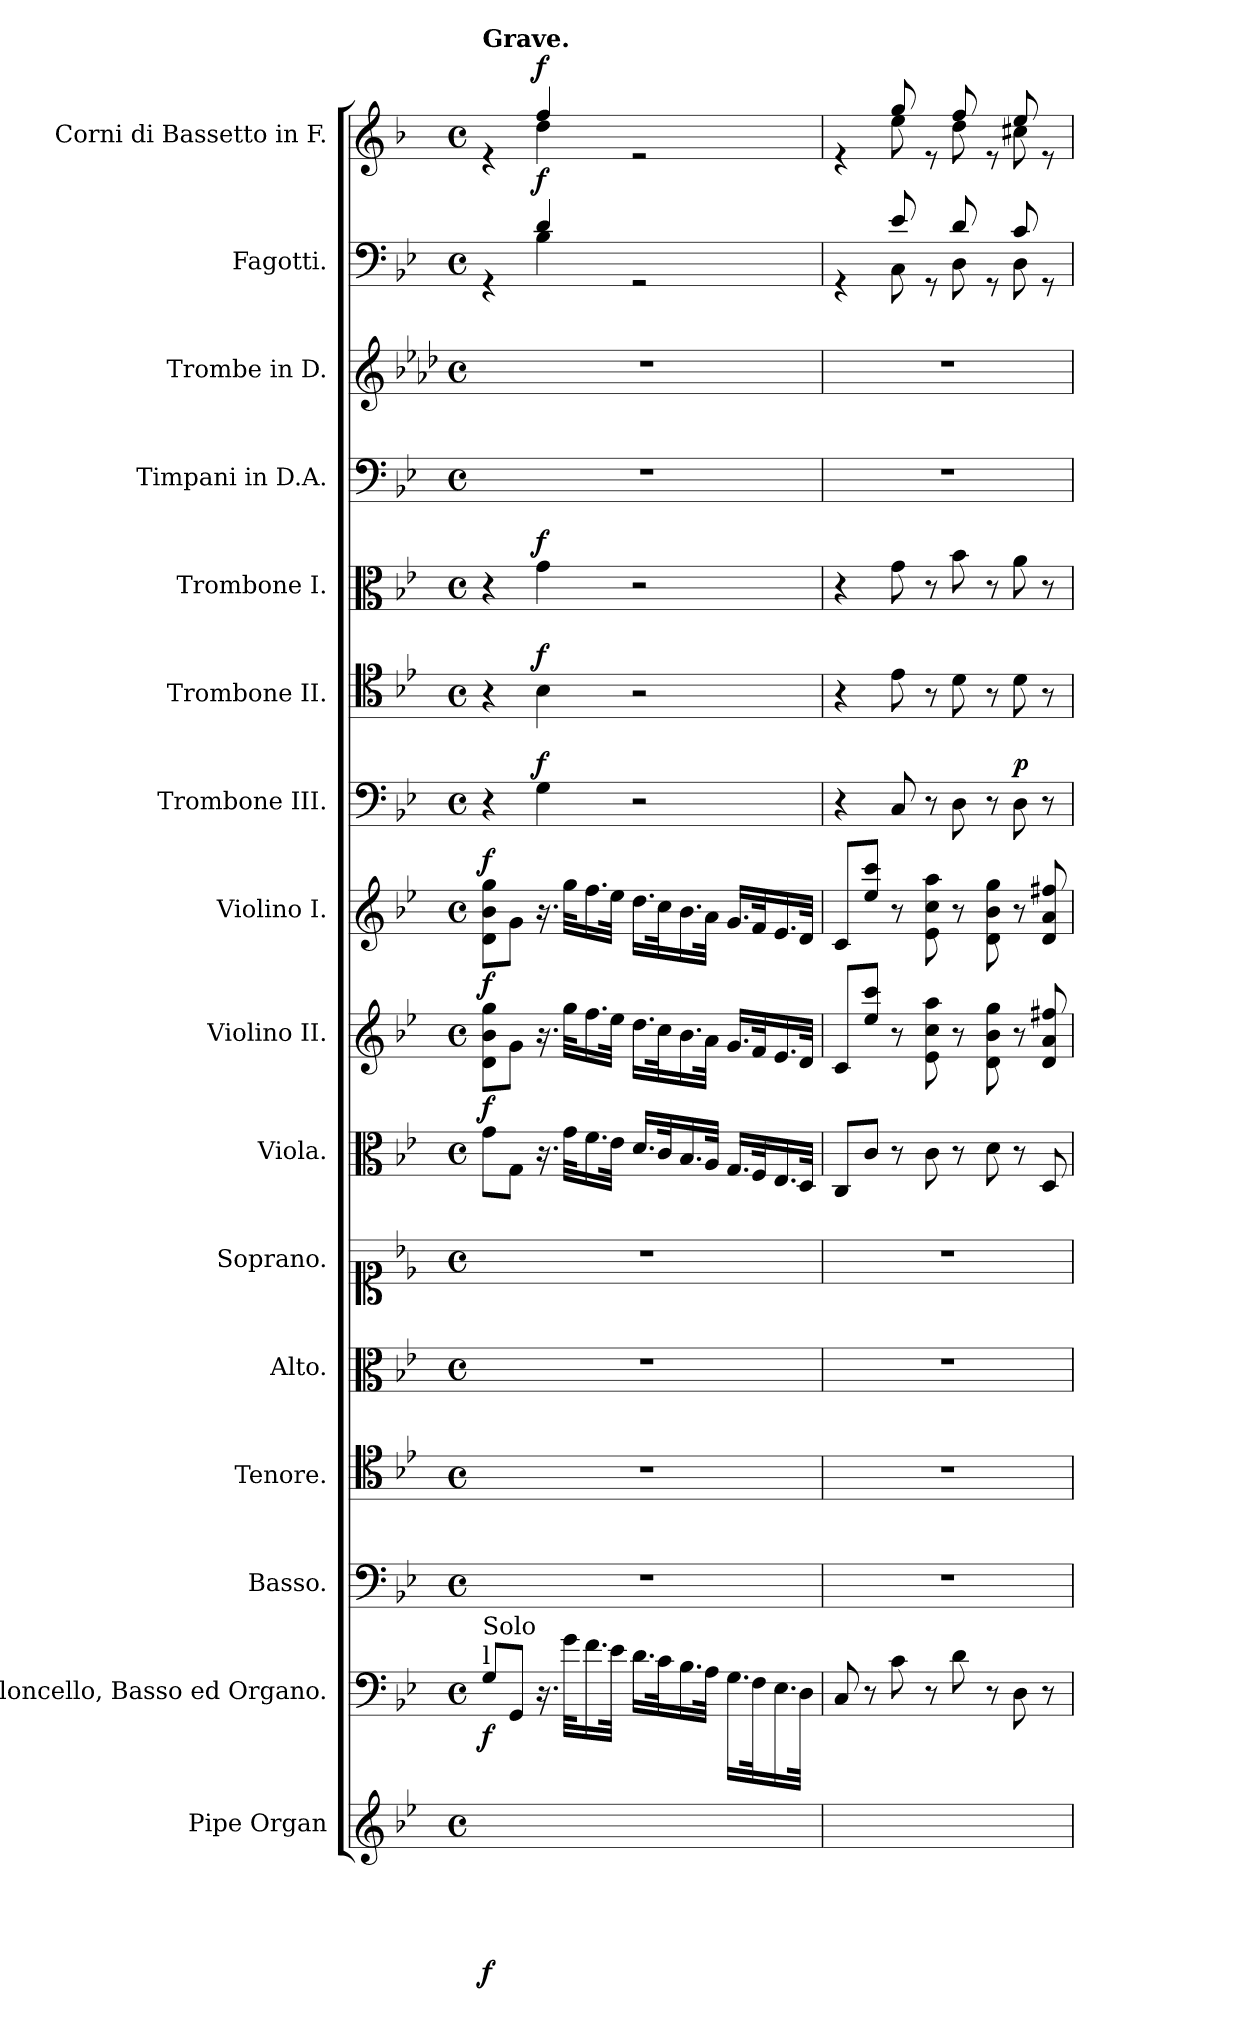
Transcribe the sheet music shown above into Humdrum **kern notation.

**kern	**dynam	**kern	**dynam	**kern	**kern	**kern	**kern	**kern	**text	**dynam	**kern	**text	**dynam	**kern	**text	**dynam	**kern	**text	**dynam	**kern	**text	**dynam	**kern	**text	**dynam	**kern	**kern	**kern	**text	**dynam	**kern	**text	**dynam
*part16	*part16	*part15	*part15	*part14	*part13	*part12	*part11	*part10	*part10	*part10	*part9	*part9	*part9	*part8	*part8	*part8	*part7	*part7	*part7	*part6	*part6	*part6	*part5	*part5	*part5	*part4	*part3	*part2	*part2	*part2	*part1	*part1	*part1
*staff16	*staff16	*staff15	*staff15	*staff14	*staff13	*staff12	*staff11	*staff10	*staff10	*staff10	*staff9	*staff9	*staff9	*staff8	*staff8	*staff8	*staff7	*staff7	*staff7	*staff6	*staff6	*staff6	*staff5	*staff5	*staff5	*staff4	*staff3	*staff2	*staff2	*staff2	*staff1	*staff1	*staff1
*I"Pipe Organ	*	*I"Violoncello, Basso ed Organo.	*	*I"Basso.	*I"Tenore.	*I"Alto.	*I"Soprano.	*I"Viola.	*	*	*I"Violino II.	*	*	*I"Violino I.	*	*	*I"Trombone III.	*	*	*I"Trombone II.	*	*	*I"Trombone I.	*	*	*I"Timpani in D.A.	*I"Trombe in D.	*I"Fagotti.	*	*	*I"Corni di Bassetto in F.	*	*
*I'P Org	*	*	*	*	*	*	*	*	*	*	*	*	*	*	*	*	*	*	*	*I'Trb	*	*	*I'Trb	*	*	*I'Timp	*	*	*	*	*	*	*
*clefG2	*	*clefF4	*	*clefF4	*clefC4	*clefC3	*clefC1	*clefC3	*	*	*clefG2	*	*	*clefG2	*	*	*clefF4	*	*	*clefC4	*	*	*clefC3	*	*	*clefF4	*clefG2	*clefF4	*	*	*clefG2	*	*
*	*	*	*	*	*	*	*	*	*	*	*	*	*	*	*	*	*	*	*	*	*	*	*	*	*	*	*ITrd-1c-2	*	*	*	*ITrd4c7	*	*
*k[b-e-]	*	*k[b-e-]	*	*k[b-e-]	*k[b-e-]	*k[b-e-]	*k[b-e-]	*k[b-e-]	*	*	*k[b-e-]	*	*	*k[b-e-]	*	*	*k[b-e-]	*	*	*k[b-e-]	*	*	*k[b-e-]	*	*	*k[b-e-]	*k[b-e-]	*k[b-e-]	*	*	*k[b-e-]	*	*
*M4/4	*	*M4/4	*	*M4/4	*M4/4	*M4/4	*M4/4	*M4/4	*	*	*M4/4	*	*	*M4/4	*	*	*M4/4	*	*	*M4/4	*	*	*M4/4	*	*	*M4/4	*M4/4	*M4/4	*	*	*M4/4	*	*
*met(c)	*	*met(c)	*	*met(c)	*met(c)	*met(c)	*met(c)	*met(c)	*	*	*met(c)	*	*	*met(c)	*	*	*met(c)	*	*	*met(c)	*	*	*met(c)	*	*	*met(c)	*met(c)	*met(c)	*	*	*met(c)	*	*
=1	=1	=1	=1	=1	=1	=1	=1	=1	=1	=1	=1	=1	=1	=1	=1	=1	=1	=1	=1	=1	=1	=1	=1	=1	=1	=1	=1	=1	=1	=1	=1	=1	=1
*^	*	*^	*	*	*	*	*	*	*	*	*	*	*	*	*	*	*	*	*	*	*	*	*	*	*	*	*	*^	*	*	*^	*	*
!	!	!	!	!	!	!	!	!	!	!	!	!	!	!	!	!	!	!	!	!	!	!	!	!	!	!	!	!	!	!	!	!	!	!LO:TX:a:B:t=Grave.	!	!	!
!	!	!	!LO:TX:a:t=l	!	!	!	!	!	!	!	!	!	!	!	!	!	!	!	!	!	!	!	!	!	!	!	!	!	!	!	!	!	!	!	!	!	!
!	!	!	!LO:TX:a:t=Solo	!	!	!	!	!	!	!	!	!	!	!	!	!	!	!	!	!	!	!	!	!	!	!	!	!	!	!	!	!	!	!	!	!	!
!	!	!LO:DY:b	!	!	!LO:DY:b	!	!	!	!	!	!	!LO:DY:b	!	!	!LO:DY:b	!	!	!LO:DY:b	!	!	!	!	!	!	!	!	!	!	!	!	!	!	!	!	!	!	!
8d\yy 8g\yy 8b-\yyL	8GG/yy 8G/yyL	f	8G/L	8GG/Lyy	f	1r	1r	1r	1r	8g\L	.	f	8d\ 8b-\ 8gg\L	.	f	8d\ 8b-\ 8gg\L	.	f	4r	.	.	4r	.	.	4r	.	.	1r	1r	4rGG	4ryy	.	.	4re	4ryy	.	.
8G\Jyy	8GGG/yy 8GG/yyJ	.	8GG/J	8GGG/Jyy	.	.	.	.	.	8G\J	.	.	8g\J	.	.	8g\J	.	.	.	.	.	.	.	.	.	.	.	.	.	.	.	.	.	.	.	.	.
!	!	!	!	!	!	!	!	!	!	!	!	!	!	!	!	!	!	!	!	!	!LO:DY:b	!	!	!LO:DY:b	!	!	!LO:DY:b	!	!	!	!	!	!LO:DY:b	!	!	!	!LO:DY:b
4B-\yy 4d\yy 4g\yy	16.ryy	.	16.r	16.ryy	.	.	.	.	.	16.r	.	.	16.r	.	.	16.r	.	.	4G\	.	f	4B-\	.	f	4g\	.	f	.	.	4d/	4B-\	.	f	4b-/	4g\	.	f
.	32G\yy 32g\yyKLL	.	32g\KLL	32G\KLLyy	.	.	.	.	.	32g\KLL	.	.	32gg\KLL	.	.	32gg\KLL	.	.	.	.	.	.	.	.	.	.	.	.	.	.	.	.	.	.	.	.	.
.	16.F\yy 16.f\yy	.	16.f\	16.F\yy	.	.	.	.	.	16.f\	.	.	16.ff\	.	.	16.ff\	.	.	.	.	.	.	.	.	.	.	.	.	.	.	.	.	.	.	.	.	.
.	32E-\yy 32e-\yyJJk	.	32e-\JJk	32E-\JJkyy	.	.	.	.	.	32e-\JJk	.	.	32ee-\JJk	.	.	32ee-\JJk	.	.	.	.	.	.	.	.	.	.	.	.	.	.	.	.	.	.	.	.	.
2ryy	16.D\yy 16.d\yyLL	.	16.d\LL	16.D\LLyy	.	.	.	.	.	16.d/LL	.	.	16.dd\LL	.	.	16.dd\LL	.	.	2r	.	.	2r	.	.	2r	.	.	.	.	2rGG	2ryy	.	.	2re	2ryy	.	.
.	32C\yy 32c\yyK	.	32c\K	32C\Kyy	.	.	.	.	.	32c/K	.	.	32cc\K	.	.	32cc\K	.	.	.	.	.	.	.	.	.	.	.	.	.	.	.	.	.	.	.	.	.
.	16.BB-\yy 16.B-\yy	.	16.B-\	16.BB-\yy	.	.	.	.	.	16.B-/	.	.	16.b-\	.	.	16.b-\	.	.	.	.	.	.	.	.	.	.	.	.	.	.	.	.	.	.	.	.	.
.	32AA\yy 32A\yyJJk	.	32A\JJk	32AA\JJkyy	.	.	.	.	.	32A/JJk	.	.	32a\JJk	.	.	32a\JJk	.	.	.	.	.	.	.	.	.	.	.	.	.	.	.	.	.	.	.	.	.
.	16.GG/yy 16.G/yyLL	.	16.G\LL	16.GG\LLyy	.	.	.	.	.	16.G/LL	.	.	16.g/LL	.	.	16.g/LL	.	.	.	.	.	.	.	.	.	.	.	.	.	.	.	.	.	.	.	.	.
.	32FF/yy 32F/yyK	.	32F\K	32FF\Kyy	.	.	.	.	.	32F/K	.	.	32f/K	.	.	32f/K	.	.	.	.	.	.	.	.	.	.	.	.	.	.	.	.	.	.	.	.	.
.	16.EE-/yy 16.E-/yy	.	16.E-\	16.EE-\yy	.	.	.	.	.	16.E-/	.	.	16.e-/	.	.	16.e-/	.	.	.	.	.	.	.	.	.	.	.	.	.	.	.	.	.	.	.	.	.
.	32DD/yy 32D/yyJJk	.	32D\JJk	32DD\JJkyy	.	.	.	.	.	32D/JJk	.	.	32d/JJk	.	.	32d/JJk	.	.	.	.	.	.	.	.	.	.	.	.	.	.	.	.	.	.	.	.	.
=2	=2	=2	=2	=2	=2	=2	=2	=2	=2	=2	=2	=2	=2	=2	=2	=2	=2	=2	=2	=2	=2	=2	=2	=2	=2	=2	=2	=2	=2	=2	=2	=2	=2	=2	=2	=2	=2
!	!	!	!	!	!	!	!	!	!	!	!LO:LY:b	!	!	!LO:LY:b	!	!	!LO:LY:b	!	!	!	!	!	!	!	!	!	!	!	!	!	!	!	!	!	!	!	!LO:DY:a
8G\yy 8c\yy 8e-\yy	8CC/yy 8C/yy	.	8C/	8CC/yy	.	1r	1r	1r	1r	8C/L	.	.	8c/L	.	.	8c/L	.	.	4r	.	.	4r	.	.	4r	.	.	1r	1r	4rGG	4ryy	.	.	4re	4ryy	.	other-dynamics
8ryy	8ryy	.	8r	8ryy	.	.	.	.	.	8c/J	.	.	8ee-\ 8ccc\J	.	.	8ee-\ 8ccc\J	.	.	.	.	.	.	.	.	.	.	.	.	.	.	.	.	.	.	.	.	.
!	!	!	!	!	!	!	!	!	!	!	!	!	!	!	!	!	!	!	!	!LO:LY:b	!	!	!LO:LY:b	!	!	!LO:LY:b	!	!	!	!	!	!LO:LY:b	!	!	!	!LO:LY:b	!
8c\yy 8e-\yy 8a\yy	8C\yy 8c\yy	.	8c\	8C\yy	.	.	.	.	.	8r	.	.	8r	.	.	8r	.	.	8C/	.	.	8e-\	.	.	8g\	.	.	.	.	8e-/	8C\	.	.	8cc/	8a\	.	.
8ryy	8ryy	.	8r	8ryy	.	.	.	.	.	8c\	.	.	8e-\ 8cc\ 8aa\	.	.	8e-\ 8cc\ 8aa\	.	.	8r	.	.	8r	.	.	8r	.	.	.	.	8rGG	8ryy	.	.	8re	8ryy	.	.
8d\yy 8g\yy 8b-\yy	8D\yy 8d\yy	.	8d\	8D\yy	.	.	.	.	.	8r	.	.	8r	.	.	8r	.	.	8D\	.	.	8d\	.	.	8b-\	.	.	.	.	8d/	8D\	.	.	8b-/	8g\	.	.
8ryy	8ryy	.	8r	8ryy	.	.	.	.	.	8d\	.	.	8d\ 8b-\ 8gg\	.	.	8d\ 8b-\ 8gg\	.	.	8r	.	.	8r	.	.	8r	.	.	.	.	8rGG	8ryy	.	.	8re	8ryy	.	.
!	!	!	!	!	!	!	!	!	!	!	!	!	!	!	!	!	!	!	!	!	!LO:DY:b	!	!	!	!	!	!	!	!	!	!	!	!	!	!	!	!
8d\yy 8f#X\yy 8a\yy	8DD/yy 8D/yy	.	8D\	8DD\yy	.	.	.	.	.	8r	.	.	8r	.	.	8r	.	.	8D\	.	p	8d\	.	.	8a\	.	.	.	.	8c/	8D\	.	.	8a/	8f#X\	.	.
8ryy	8ryy	.	8r	8ryy	.	.	.	.	.	8D/	.	.	8d/ 8a/ 8ff#X/	.	.	8d/ 8a/ 8ff#X/	.	.	8r	.	.	8r	.	.	8r	.	.	.	.	8rGG	8ryy	.	.	8re	8ryy	.	.
*v	*v	*	*	*	*	*	*	*	*	*	*	*	*	*	*	*	*	*	*	*	*	*	*	*	*	*	*	*	*	*v	*v	*	*	*v	*v	*	*
*	*	*v	*v	*	*	*	*	*	*	*	*	*	*	*	*	*	*	*	*	*	*	*	*	*	*	*	*	*	*	*	*	*	*	*
=	=	=	=	=	=	=	=	=	=	=	=	=	=	=	=	=	=	=	=	=	=	=	=	=	=	=	=	=	=	=	=	=	=
*-	*-	*-	*-	*-	*-	*-	*-	*-	*-	*-	*-	*-	*-	*-	*-	*-	*-	*-	*-	*-	*-	*-	*-	*-	*-	*-	*-	*-	*-	*-	*-	*-	*-
